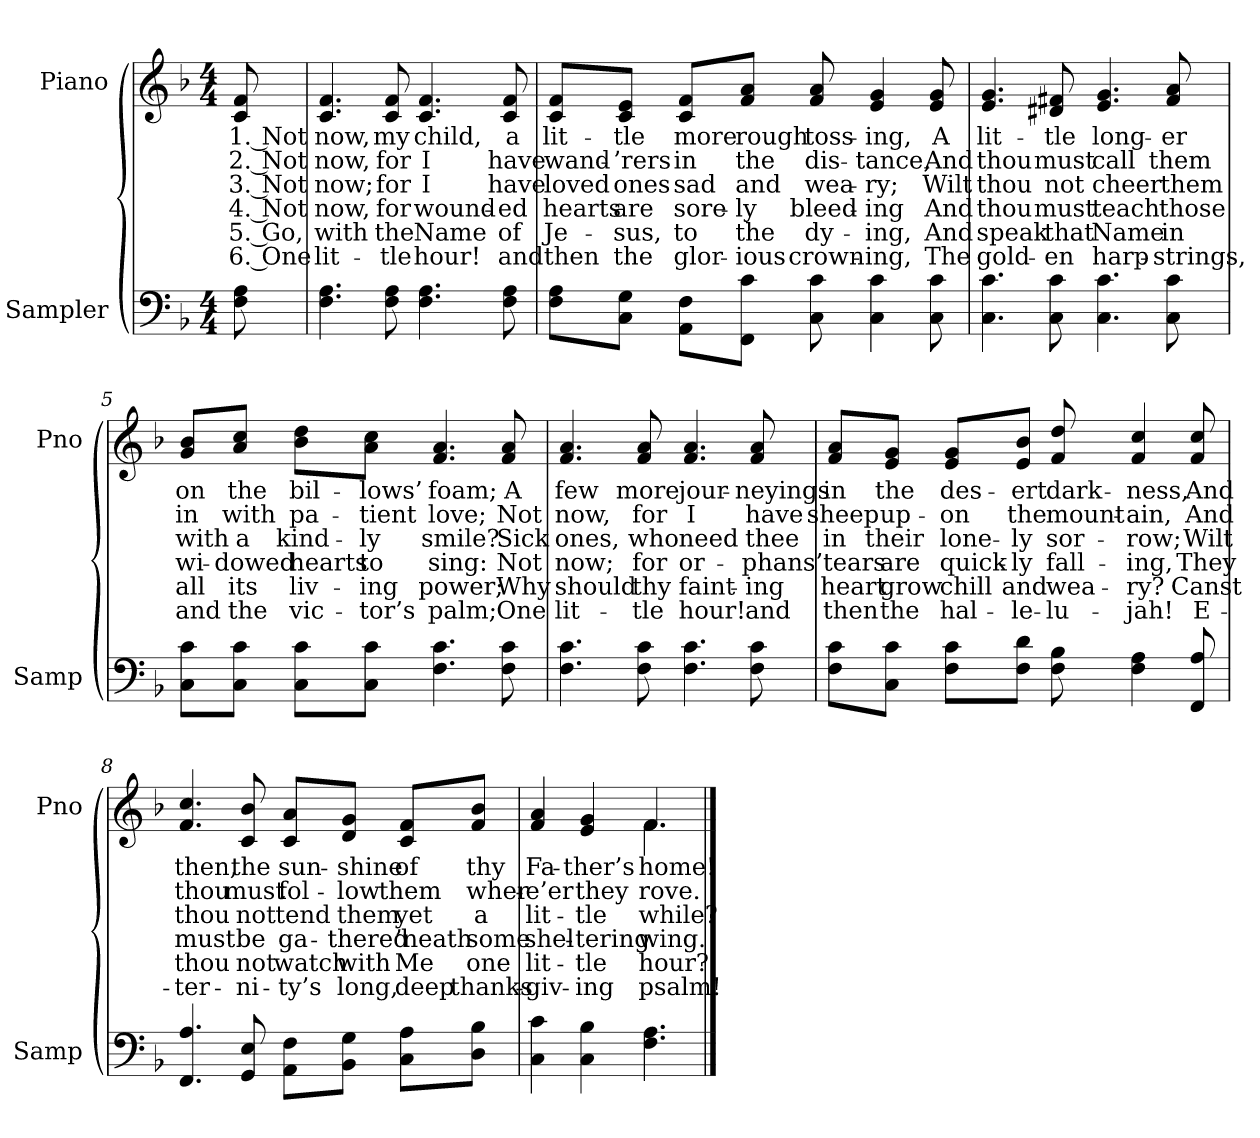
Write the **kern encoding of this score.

**kern	**kern	**text	**text	**text	**text	**text	**text
*part2	*part1	*part1	*part1	*part1	*part1	*part1	*part1
*staff2	*staff1	*staff1	*staff1	*staff1	*staff1	*staff1	*staff1
*I"Sampler	*I"Piano	*	*	*	*	*	*
*I'Samp	*I'Pno	*	*	*	*	*	*
*clefF4	*clefG2	*	*	*	*	*	*
*k[b-]	*k[b-]	*	*	*	*	*	*
*F:	*F:	*	*	*	*	*	*
*M4/4	*M4/4	*	*	*	*	*	*
=1	=1	=1	=1	=1	=1	=1	=1
8F 8A	8c 8f	1. Not	2. Not	3. Not	4. Not	5. Go,	6. One
=2	=2	=2	=2	=2	=2	=2	=2
4.F 4.A	4.c 4.f	now,	now,	now;	now,	with	lit-
8F 8A	8c 8f	my	for	for	for	the	-tle
4.F 4.A	4.c 4.f	child,	I	I	wound-	Name	hour!
8F 8A	8c 8f	a	have	have	-ed	of	and
=3	=3	=3	=3	=3	=3	=3	=3
8F\ 8A\L	8c/ 8f/L	lit-	wand-	loved	hearts	Je-	then
8C\ 8G\J	8c/ 8e/J	-tle	-’rers	ones	are	-sus,	the
8AA\ 8F\L	8c/ 8f/L	more	in	sad	sore-	to	glor-
8FF\ 8c\J	8f/ 8a/J	rough	the	and	-ly	the	-ious
8C 8c	8f 8a	toss-	dis-	wea-	bleed-	dy-	crown-
4C 4c	4e 4g	-ing,	-tance,	-ry;	-ing	-ing,	-ing,
8C 8c	8e 8g	A	And	Wilt	And	And	The
=4	=4	=4	=4	=4	=4	=4	=4
4.C 4.c	4.e 4.g	lit-	thou	thou	thou	speak	gold-
8C 8c	8d#X 8f#X	-tle	must	not	must	that	-en
4.C 4.c	4.e 4.g	long-	call	cheer	teach	Name	harp-
8C 8c	8f# 8a	-er	them	them	those	in	-strings,
=5	=5	=5	=5	=5	=5	=5	=5
8C\ 8c\L	8g/ 8b-/L	on	in	with	wi-	all	and
8C\ 8c\J	8a/ 8cc/J	the	with	a	-dowed	its	the
8C\ 8c\L	8b-\ 8dd\L	bil-	pa-	kind-	hearts	liv-	vic-
8C\ 8c\J	8a\ 8cc\J	-lows’	-tient	-ly	to	-ing	-tor’s
4.F 4.c	4.f 4.a	foam;	love;	smile?	sing:	power;	palm;
8F 8c	8f 8a	A	Not	Sick	Not	Why	One
=6	=6	=6	=6	=6	=6	=6	=6
4.F 4.c	4.f 4.a	few	now,	ones,	now;	should	lit-
8F 8c	8f 8a	more	for	who	for	thy	-tle
4.F 4.c	4.f 4.a	jour-	I	need	or-	faint-	hour!
8F 8c	8f 8a	-neyings	have	thee	-phans’	-ing	and
=7	=7	=7	=7	=7	=7	=7	=7
8F\ 8c\L	8f/ 8a/L	in	sheep	in	tears	heart	then
8C\ 8c\J	8e/ 8g/J	the	up-	their	are	grow	the
8F\ 8c\L	8e/ 8g/L	des-	-on	lone-	quick-	chill	hal-
8F\ 8d\J	8e/ 8b-/J	-ert	the	-ly	-ly	and	-le-
8F 8B-	8f 8dd	dark-	mount-	sor-	fall-	wea-	-lu-
4F 4A	4f 4cc	-ness,	-ain,	-row;	-ing,	-ry?	-jah!
8FF 8A	8f 8cc	And	And	Wilt	They	Canst	E-
=8	=8	=8	=8	=8	=8	=8	=8
4.FF 4.A	4.f 4.cc	then,	thou	thou	must	thou	-ter-
8GG 8E	8c 8b-	the	must	not	be	not	-ni-
8AA\ 8F\L	8c/ 8a/L	sun-	fol-	tend	ga-	watch	-ty’s
8BB-\ 8G\J	8d/ 8g/J	-shine	-low	them	-thered	with	long,
8C\ 8A\L	8c/ 8f/L	of	them	yet	’neath	Me	deep
8D\ 8B-\J	8f/ 8b-/J	thy	wher-	a	some	one	thanks-
=9	=9	=9	=9	=9	=9	=9	=9
*	*^	*	*	*	*	*	*
4C 4c	4f 4a	2ryy	Fa-	-e’er	lit-	shel-	lit-	-giv-
4C 4B-	4e 4g	.	-ther’s	they	-tle	-tering	-tle	-ing
4.F 4.A	4.f/	4.f	home!	rove.	while?	wing.	hour?	psalm!
*	*v	*v	*	*	*	*	*	*
==	==	==	==	==	==	==	==
*-	*-	*-	*-	*-	*-	*-	*-
